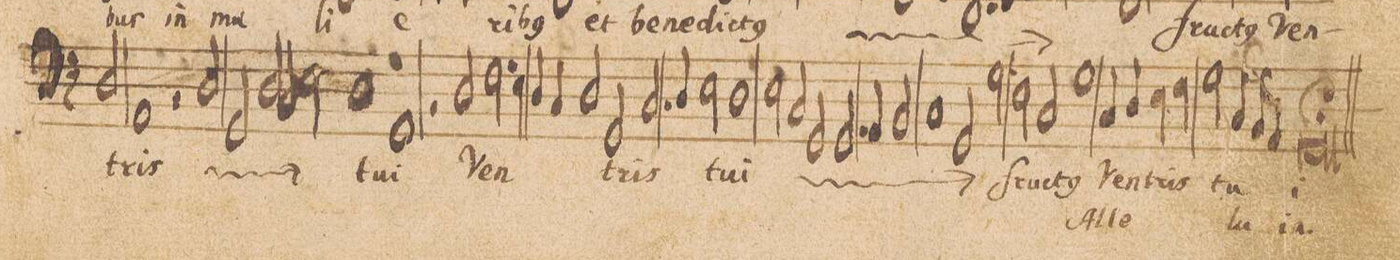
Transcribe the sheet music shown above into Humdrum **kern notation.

**kern	**text	**text
*I"[BASSVS.]	*	*
*clefF4	*	*
*k[]	*	*
*met(C|)	*	*
*M2/1	*	*
2D/	.	.
=48-	=48-	=48-
1AA/	-tris	.
2rBB	.	.
*	*ij	*
2D/	fru-	.
=49-	=49-	=49-
2GG/	-ctus	.
2D/	.	.
2C/	Ven-	.
2E\	tris	.
*	*Xij	*
=50-	=50-	=50-
1D\	tu-	.
1GG/	-i	.
=51-	=51-	=51-
2rBB	.	.
2D/	Ven-	.
2.F\	.	.
4E\	.	.
=52-	=52-	=52-
4D/	.	.
4C/	.	.
2D/	.	.
2GG/	-tris	.
[y2C/	.	.
=53-	=53-	=53-
4C/]	.	.
4D/	.	.
2E\	tu-	.
1D\	-i	.
=54-	=54-	=54-
2E\	.	.
*	*ij	*
2C/	Ven-	.
2GG/	-tris	.
[y2GG/	tu-	.
=55-	=55-	=55-
4GG/]	.	.
4AA/	.	.
2BB/	.	.
1C/	.	.
=56-	=56-	=56-
2GG/	.	.
2G\	-i	.
*	*Xij	*
2E\	fru-	.
2C/	.	.
=57-	=57-	=57-
1G\	-ct(us)	.
4C/	Ven-	Al-
4D/	.	.
4E\	-tris	-le-
4F\	.	.
=58-	=58-	=58-
2G\	.	.
4C/	tu-	-lu-
8BB/L	.	.
8AA/J	.	.
0GG/;	-i	-ia.
=-	=-	=-
*-	*-	*-
